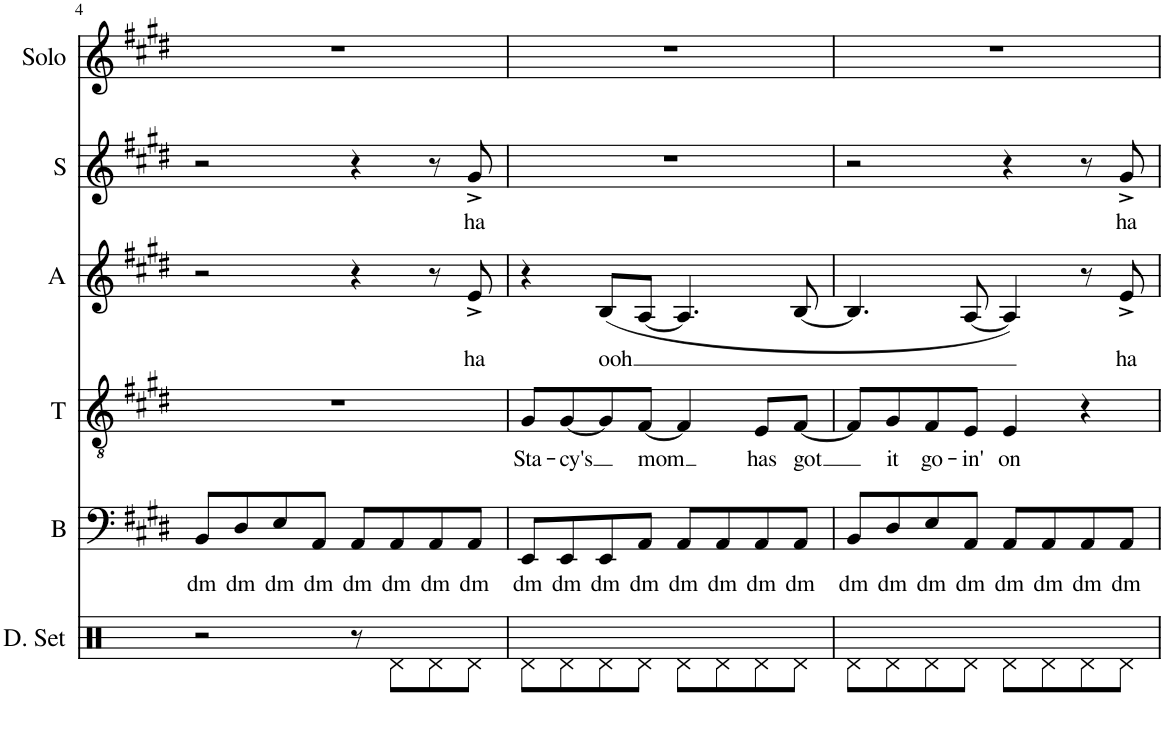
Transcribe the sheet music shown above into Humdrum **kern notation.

**kern	**kern	**text	**kern	**text	**kern	**text	**kern	**text	**kern
*part6	*part5	*part5	*part4	*part4	*part3	*part3	*part2	*part2	*part1
*staff6	*staff5	*staff5	*staff4	*staff4	*staff3	*staff3	*staff2	*staff2	*staff1
*I"Drumset	*I"Bass	*	*I"Tenor	*	*I"Alto	*	*I"Soprano	*	*I"Solo
*I'D. Set	*I'B	*	*I'T	*	*I'A	*	*I'S	*	*I'Solo
!!LO:PB:g=z
*clefX	*clefF4	*	*clefGv2	*	*clefG2	*	*clefG2	*	*clefG2
*k[]	*k[f#c#g#d#]	*	*k[f#c#g#d#]	*	*k[f#c#g#d#]	*	*k[f#c#g#d#]	*	*k[f#c#g#d#]
*M4/4	*M4/4	*	*M4/4	*	*M4/4	*	*M4/4	*	*M4/4
=4	=4	=4	=4	=4	=4	=4	=4	=4	=4
!	!	!LO:LY:b	!	!	!	!	!	!	!
2r	8BB/L	dm	1r	.	2r	.	2r	.	1r
!	!	!LO:LY:b	!	!	!	!	!	!	!
.	8D#/	dm	.	.	.	.	.	.	.
!	!	!LO:LY:b	!	!	!	!	!	!	!
.	8E/	dm	.	.	.	.	.	.	.
!	!	!LO:LY:b	!	!	!	!	!	!	!
.	8AA/J	dm	.	.	.	.	.	.	.
!	!	!LO:LY:b	!	!	!	!	!	!	!
8r	8AA/L	dm	.	.	4r	.	4r	.	.
!	!	!LO:LY:b	!	!	!	!	!	!	!
8Rd\L	8AA/	dm	.	.	.	.	.	.	.
!	!	!LO:LY:b	!	!	!	!	!	!	!
8Rd\	8AA/	dm	.	.	8r	.	8r	.	.
!	!	!LO:LY:b	!	!	!	!LO:LY:b	!	!LO:LY:b	!
8Rd\J	8AA/J	dm	.	.	8e^/	ha	8g#^/	ha	.
=5	=5	=5	=5	=5	=5	=5	=5	=5	=5
!	!	!LO:LY:b	!	!LO:LY:b	!	!	!	!	!
8Rd\L	8EE/L	dm	8G#/L	Sta-	4r	.	1r	.	1r
!	!	!LO:LY:b	!	!LO:LY:b	!	!	!	!	!
8Rd\	8EE/	dm	[8G#/	-cy's	.	.	.	.	.
!	!	!LO:LY:b	!	!	!	!LO:LY:b	!	!	!
8Rd\	8EE/	dm	8G#/]	.	(8B/L	ooh	.	.	.
!	!	!LO:LY:b	!	!LO:LY:b	!	!	!	!	!
8Rd\J	8AA/J	dm	[8F#/J	mom	[8A/J	.	.	.	.
!	!	!LO:LY:b	!	!	!	!	!	!	!
8Rd\L	8AA/L	dm	4F#/]	.	4.A/]	.	.	.	.
!	!	!LO:LY:b	!	!	!	!	!	!	!
8Rd\	8AA/	dm	.	.	.	.	.	.	.
!	!	!LO:LY:b	!	!LO:LY:b	!	!	!	!	!
8Rd\	8AA/	dm	8E/L	has	.	.	.	.	.
!	!	!LO:LY:b	!	!LO:LY:b	!	!	!	!	!
8Rd\J	8AA/J	dm	[8F#/J	got	[8B/	.	.	.	.
=6	=6	=6	=6	=6	=6	=6	=6	=6	=6
!	!	!LO:LY:b	!	!	!	!	!	!	!
8Rd\L	8BB/L	dm	8F#/L]	.	4.B/]	.	2r	.	1r
!	!	!LO:LY:b	!	!LO:LY:b	!	!	!	!	!
8Rd\	8D#/	dm	8G#/	it	.	.	.	.	.
!	!	!LO:LY:b	!	!LO:LY:b	!	!	!	!	!
8Rd\	8E/	dm	8F#/	go-	.	.	.	.	.
!	!	!LO:LY:b	!	!LO:LY:b	!	!	!	!	!
8Rd\J	8AA/J	dm	8E/J	-in'	[8A/	.	.	.	.
!	!	!LO:LY:b	!	!LO:LY:b	!	!	!	!	!
8Rd\L	8AA/L	dm	4E/	on	4A/])	.	4r	.	.
!	!	!LO:LY:b	!	!	!	!	!	!	!
8Rd\	8AA/	dm	.	.	.	.	.	.	.
!	!	!LO:LY:b	!	!	!	!	!	!	!
8Rd\	8AA/	dm	4r	.	8r	.	8r	.	.
!	!	!LO:LY:b	!	!	!	!LO:LY:b	!	!LO:LY:b	!
8Rd\J	8AA/J	dm	.	.	8e^/	ha	8g#^/	ha	.
=	=	=	=	=	=	=	=	=	=
*-	*-	*-	*-	*-	*-	*-	*-	*-	*-
